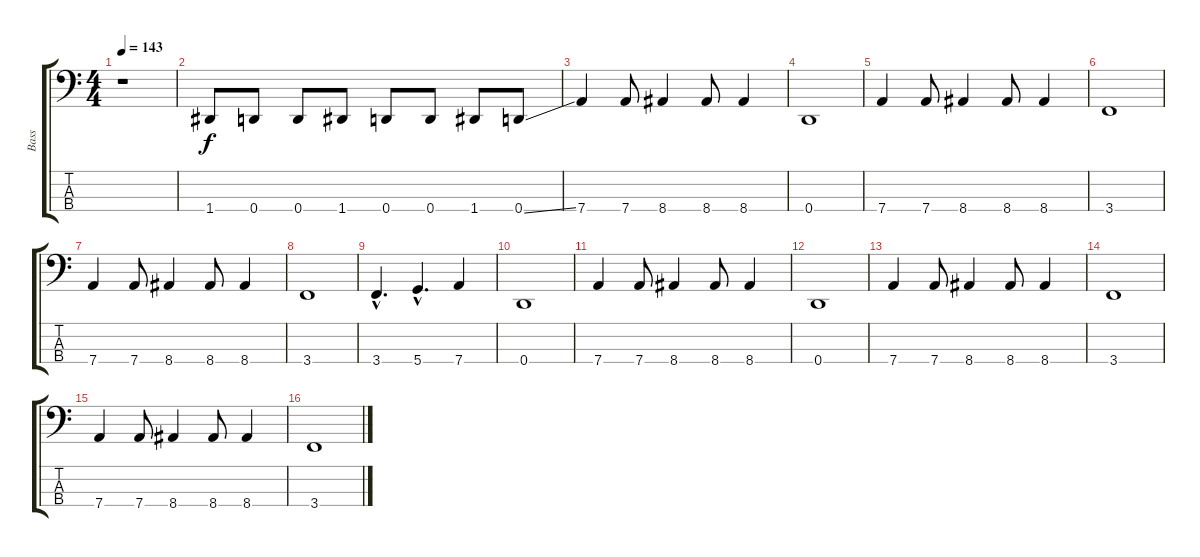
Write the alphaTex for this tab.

\track ("Bass" "Bass") {instrument electricbasspick}
\staff {score tabs}
\tuning (G2 D2 A1 D1) {hide}
\ts (4 4)
\tempo 143
\clef f4
\ks c
r.1{dy f} |
1.4.8 0.4.8 0.4.8 1.4.8 0.4.8 0.4.8 1.4.8 0.4{ss}.8 |
7.4.4 7.4.8 8.4.4 8.4.8 8.4.4 |
0.4.1 |
7.4.4 7.4.8 8.4.4 8.4.8 8.4.4 |
3.4.1 |
7.4.4 7.4.8 8.4.4 8.4.8 8.4.4 |
3.4.1 |
3.4{hac}.4{d} 5.4{hac}.4{d} 7.4.4 |
0.4.1 |
7.4.4 7.4.8 8.4.4 8.4.8 8.4.4 |
0.4.1 |
7.4.4 7.4.8 8.4.4 8.4.8 8.4.4 |
3.4.1 |
7.4.4 7.4.8 8.4.4 8.4.8 8.4.4 |
3.4.1
